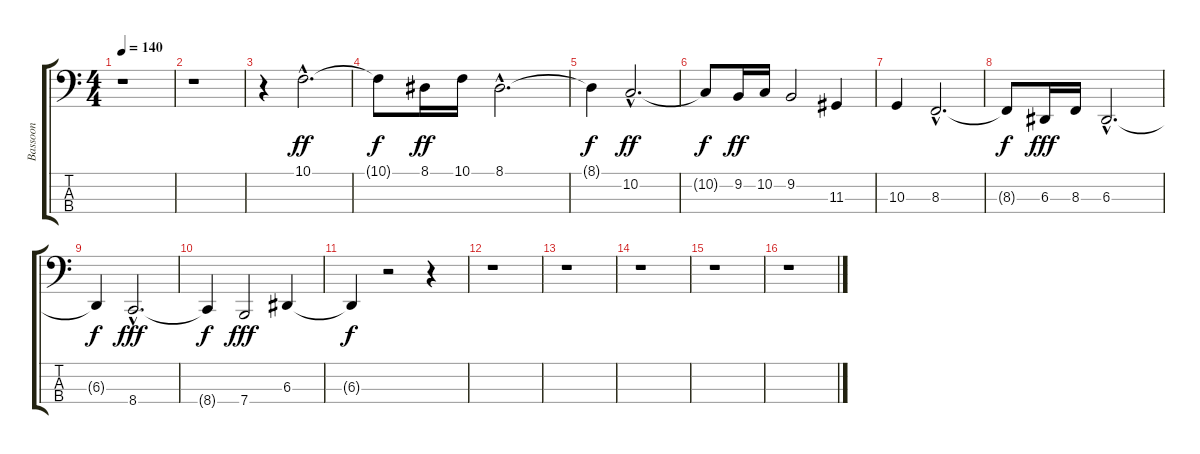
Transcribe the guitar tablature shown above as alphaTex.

\track ("Bassoon" "Bassoon") {instrument bassoon}
\staff {score tabs}
\tuning (G2 D2 A1 E1) {hide}
\ts (4 4)
\tempo 140
\clef f4
\ks c
r.1{dy ff} |
r.1 |
r.4 10.1{hac}.2{d} |
10.1{t}.8{dy f} 8.1.16{dy ff} 10.1.16 8.1{hac}.2{d} |
8.1{t}.4{dy f} 10.2{hac}.2{d dy ff} |
10.2{t}.8{dy f} 9.2.16{dy ff} 10.2.16 9.2.2 11.3.4 |
10.3.4 8.3{hac}.2{d} |
8.3{t}.8{dy f} 6.3.16{dy fff} 8.3.16 6.3{hac}.2{d} |
6.3{t}.4{dy f} 8.4{hac}.2{d dy fff} |
8.4{t}.4{dy f} 7.4.2{dy fff} 6.3.4 |
6.3{t}.4{dy f} r.2 r.4 |
r.1 |
r.1 |
r.1 |
r.1 |
r.1
